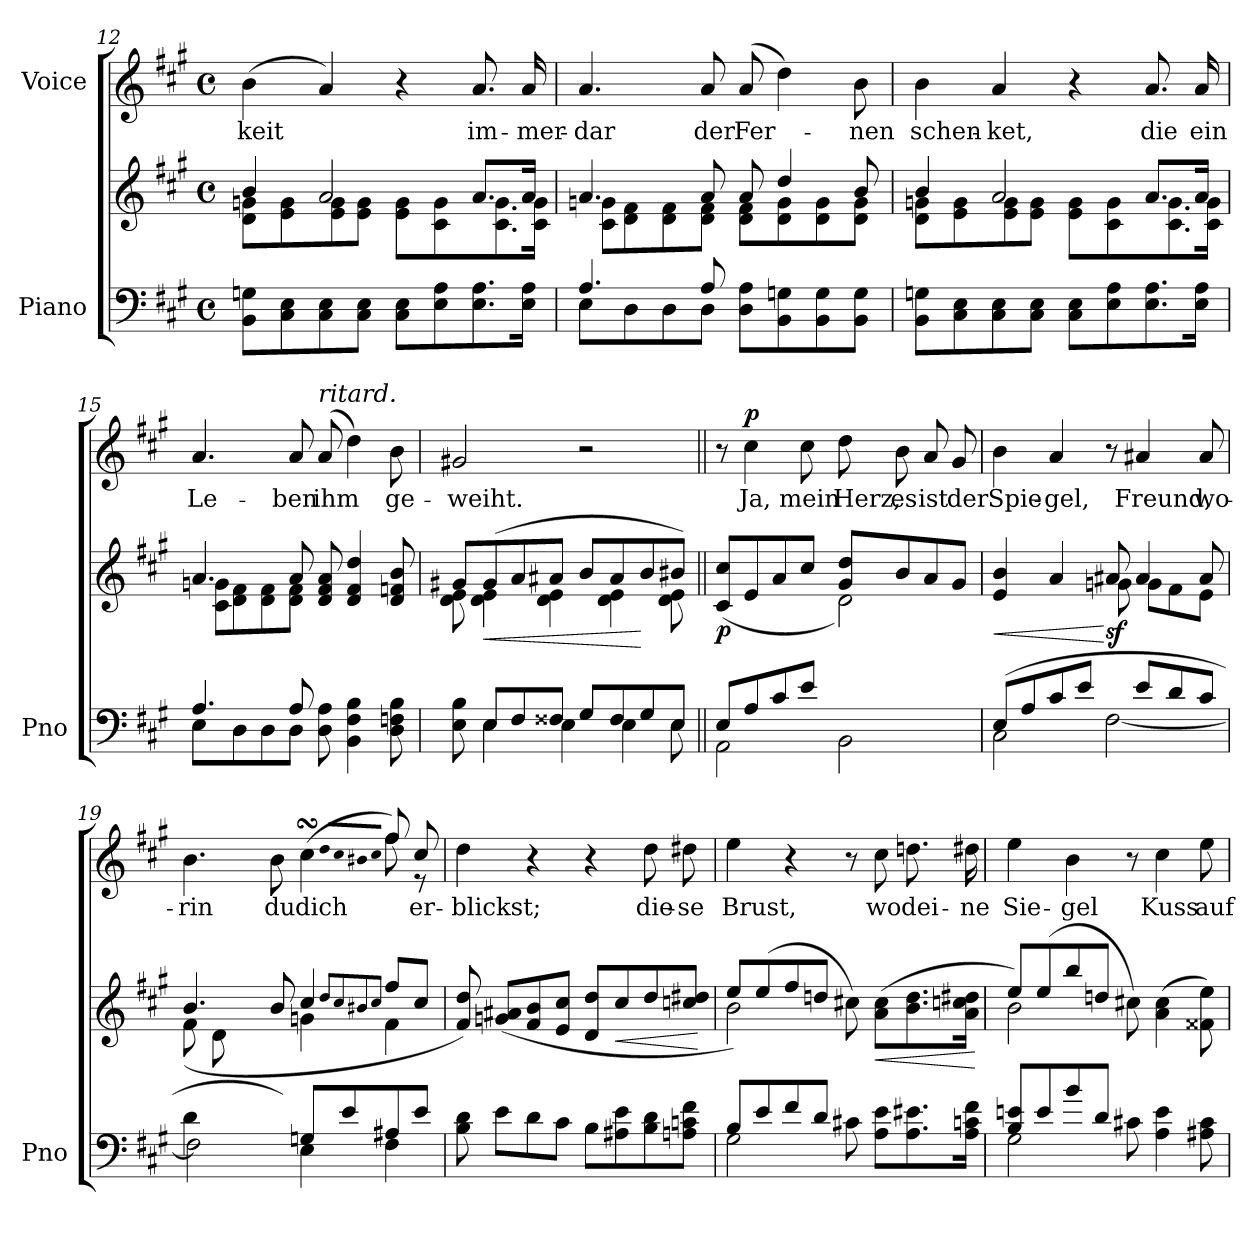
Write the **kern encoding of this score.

**kern	**kern	**dynam	**kern	**text	**dynam
*part2	*part2	*part2	*part1	*part1	*part1
*staff3	*staff2	*staff2/3	*staff1	*staff1	*staff1
*I"Piano	*	*	*I"Voice	*	*
*I'Pno	*	*	*	*	*
*clefF4	*clefG2	*	*clefG2	*	*
*k[f#c#g#]	*k[f#c#g#]	*	*k[f#c#g#]	*	*
*M4/4	*M4/4	*	*M4/4	*	*
*met(c)	*met(c)	*	*met(c)	*	*
=12	=12	=12	=12	=12	=12
*	*^	*	*	*	*
8BB\ 8Gn\L	4b/	8d\ 8gn\L	.	(4b\	-keit	.
8C#\ 8E\	.	8e\ 8g\	.	.	.	.
8C#\ 8E\	2a/	8e\ 8g\	.	4a/)	.	.
8C#\ 8E\J	.	8e\ 8g\J	.	.	.	.
8C#\ 8E\L	.	8e\ 8g\L	.	4r	.	.
8E\ 8A\	.	8c#\ 8g\	.	.	.	.
8.E\ 8.A\	8.a/L	8.c#\ 8.g\	.	8.a/	im-	.
16E\ 16A\Jk	16a/Jk	16c#\ 16g\Jk	.	16a/	-mer-	.
=13	=13	=13	=13	=13	=13	=13
*^	*	*	*	*	*	*
4.A/	8E\L	4.a/	8c#\ 8gn\L	.	4.a/	-dar	.
.	8D\	.	8d\ 8f#\	.	.	.	.
.	8D\	.	8d\ 8f#\	.	.	.	.
8A/	8D\J	8a/	8d\ 8f#\J	.	8a/	der	.
8D\ 8A\L	2ryy	8a/	8d\ 8f#\L	.	(8a/	Fer-	.
8BB\ 8Gn\	.	4dd/	8d\ 8g\	.	4dd\)	.	.
8BB\ 8G\	.	.	8d\ 8g\	.	.	.	.
8BB\ 8G\J	.	8b/	8d\ 8g\J	.	8b\	-nen	.
*v	*v	*	*	*	*	*	*
=14	=14	=14	=14	=14	=14	=14
8BB\ 8Gn\L	4b/	8d\ 8gn\L	.	4b\	schen-	.
8C#\ 8E\	.	8e\ 8g\	.	.	.	.
8C#\ 8E\	2a/	8e\ 8g\	.	4a/	-ket,	.
8C#\ 8E\J	.	8e\ 8g\J	.	.	.	.
8C#\ 8E\L	.	8e\ 8g\L	.	4r	.	.
8E\ 8A\	.	8c#\ 8g\	.	.	.	.
8.E\ 8.A\	8.a/L	8.c#\ 8.g\	.	8.a/	die	.
16E\ 16A\Jk	16a/Jk	16c#\ 16g\Jk	.	16a/	ein	.
=15	=15	=15	=15	=15	=15	=15
*^	*	*	*	*	*	*
4.A/	8E\L	4.a/	8c#\ 8gn\L	.	4.a/	Le-	.
.	8D\	.	8d\ 8f#\	.	.	.	.
.	8D\	.	8d\ 8f#\	.	.	.	.
8A/	8D\J	8a/	8d\ 8f#\J	.	8a/	-ben	.
!	!	!	!	!	!LO:TX:a:i:t=ritard.	!	!
8D\ 8A\	2ryy	8d/ 8f#/ 8a/	2ryy	.	(8a/	ihm	.
4BB\ 4F#\ 4B\	.	4d/ 4f#/ 4dd/	.	.	4dd\)	.	.
8D\ 8Fn\ 8B\	.	8d/ 8fn/ 8b/	.	.	8b\	ge-	.
=16	=16	=16	=16	=16	=16	=16	=16
8E\ 8B\	8ryy	8g#X/L	8d\ 8e\	.	2g#X/	-weiht.	.
!	!	!	!	!LO:HP:b	!	!	!
8E/L	4E\	(8g#/	4d\ 4e\	<	.	.	.
8F#/	.	8a/	.	.	.	.	.
8F##X/J	4E\	8a#X/J	4d\ 4e\	.	.	.	.
8G#/L	.	8b/L	.	.	2r	.	.
8F##/	4E\	8a#/	4d\ 4e\	.	.	.	.
8G#/	.	8b/	.	[	.	.	.
8E/J	8E\	8b#X/J)	8d\ 8e\	.	.	.	.
=17||	=17||	=17||	=17||	=17||	=17||	=17||	=17||
!	!	!	!	!LO:DY:b	!	!	!
(<8E/L	2AA\	(8c#/ 8cc#/L	2ryy	p	8r	.	.
!	!	!	!	!	!	!	!LO:DY:a
8A/	.	8e/	.	.	4cc#\	Ja,	p
8c#/	.	8a/	.	.	.	.	.
8e/J	.	8cc#/J	.	.	8cc#\	mein	.
2ryy	2BB\	8g#/ 8dd/L	2d\)	.	8dd\	Herz,	.
.	.	8b/	.	.	8b\	es	.
.	.	8a/	.	.	8a/	ist	.
.	.	8g#/J)	.	.	8g#/	der	.
=18	=18	=18	=18	=18	=18	=18	=18
!	!	!	!	!LO:HP:b	!	!	!
(<8E/L	2C#\	4e/ 4b/	2ryy	<	4b\	Spie-	.
8A/	.	.	.	.	.	.	.
8c#/	.	4a/	.	.	4a/	-gel,	.
8e/J	.	.	.	.	.	.	.
!	!	!	!	!LO:DY:n=1:b	!	!	!
8ryy	[2F#\	8a#X/	(8gn\	[ sf	8r	.	.
8e/L	.	4a#/	8g\L	.	4a#X/	Freund,	.
8d/	.	.	8f#\	.	.	.	.
8c#/J	.	8a#/	8e\J	.	8a#/	wo-	.
=19	=19	=19	=19	=19	=19	=19	=19
*	*^	*	*	*	*^	*	*
4ryy	4d\	2F#\]	4.b/	(8f#\L	.	4.b\	2.ryy	-rin	.
.	.	.	.	8d\	.	.	.	.	.
8B/	4ryy	.	.	4ryy	.	.	.	.	.
8F#/J)	.	.	8b/	.	.	8b\	.	du	.
2ryy	8Gn/L	4E\	4cc#/	4gn\	.	(4cc#sSsS\	.	-dich	.
.	8e/	.	.	.	.	.	.	.	.
.	.	.	8qdd/L	.	.	.	qddL	.	.
.	.	.	8qcc#/	.	.	.	qcc#	.	.
.	.	.	8qb#X/	.	.	.	qb#X	.	.
.	.	.	8qcc#/J	.	.	.	qcc#J	.	.
.	8A#X/	4F#\	8ff#/L	4f#\	.	8ff#/)	8ff#\	.	.
.	8e/J	.	8cc#/J	.	.	8cc#/	8r	er-	.
*v	*v	*v	*	*	*	*v	*v	*	*
*	*v	*v	*	*	*	*
=20	=20	=20	=20	=20	=20
8B\ 8d\	8f#/ 8dd/)	.	4dd\	-blickst;	.
8e\L	(>8gn/ 8a#X/L	.	.	.	.
8d\	8f#/ 8b/	.	4r	.	.
8c#\J	8e/ 8cc#/J	.	.	.	.
8B\L	8d/ 8dd/L	.	4r	.	.
!	!	!LO:HP:b	!	!	!
8A#X\ 8e\	8cc#/	<	.	.	.
8B\ 8d\	8dd/	.	8dd\	die-	.
8An\ 8cn\ 8f#\J	8ccn/ 8dd#X/J	.	8dd#X\	-se	.
.	.	[	.	.	.
=21	=21	=21	=21	=21	=21
*^	*^	*	*	*	*
8B/L	2G#\	8ee/L)	2b\	.	4ee\	Brust,	.
8e/	.	(8ee/	.	.	.	.	.
8f#/	.	8ff#/	.	.	4r	.	.
8d/J	.	8ddn/J	.	.	.	.	.
8c#X\	2ryy	8cc#X\)	2ryy	.	8r	.	.
!	!	!	!	!LO:HP:b	!	!	!
8A\ 8e\L	.	(8a\ 8cc#\L	.	<	8cc#\	wo	.
8.A\ 8.e#X\	.	8.b\ 8.dd\	.	.	8.ddn\	dei-	.
16A\ 16cn\ 16f#\Jk	.	16a\ 16ccn\ 16dd#X\Jk	.	.	16dd#X\	-ne	.
*v	*v	*	*	*	*	*	*
*	*v	*v	*	*	*	*
.	.	[	.	.	.
=22	=22	=22	=22	=22	=22
*^	*^	*	*	*	*
8B/ 8en/L	2G#\	8ee/L)	2b\	.	4ee\	Sie-	.
8e/	.	(8ee/	.	.	.	.	.
8b/	.	8bb/	.	.	4b\	-gel	.
8d/J	.	8ddn/J	.	.	.	.	.
8c#X\	2ryy	8cc#X\)	2ryy	.	8r	.	.
4A\ 4e\	.	(4a\ 4cc#\	.	.	4cc#\	Kuss	.
8A#X\ 8c#\	.	8f##X\ 8ee\)	.	.	8ee\	auf	.
*v	*v	*	*	*	*	*	*
*	*v	*v	*	*	*	*
=	=	=	=	=	=
*-	*-	*-	*-	*-	*-
